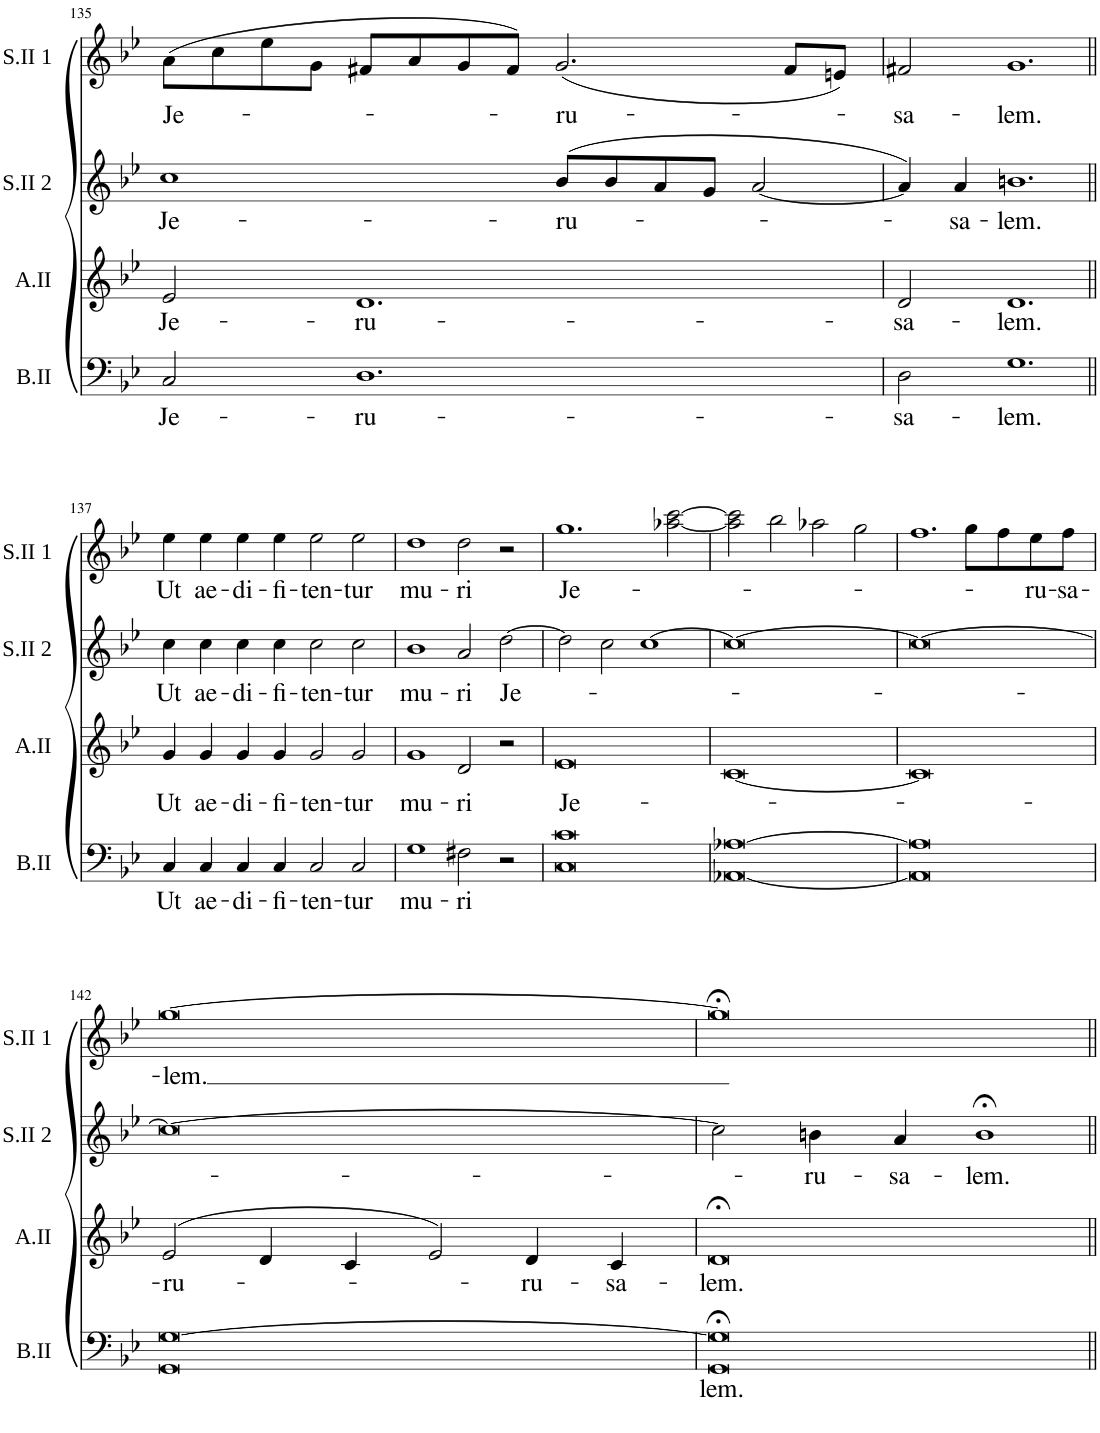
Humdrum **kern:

**kern	**text	**kern	**text	**kern	**text	**kern	**text
*part4	*part4	*part3	*part3	*part2	*part2	*part1	*part1
*staff4	*staff4	*staff3	*staff3	*staff2	*staff2	*staff1	*staff1
*I"Bass II	*	*I"Alto II	*	*I"Soprano II 2	*	*I"Soprano II 1	*
*I'B.II	*	*I'A.II	*	*I'S.II 2	*	*I'S.II 1	*
!!LO:PB:g=z
*clefF4	*	*clefG2	*	*clefG2	*	*clefG2	*
*k[b-e-]	*	*k[b-e-]	*	*k[b-e-]	*	*k[b-e-]	*
*M4/2	*	*M4/2	*	*M4/2	*	*M4/2	*
=135	=135	=135	=135	=135	=135	=135	=135
!	!LO:LY:b	!	!LO:LY:b	!	!LO:LY:b	!	!LO:LY:b
2C/	Je-	2e-/	Je-	1cc	Je-	(8a\L	Je-
.	.	.	.	.	.	8cc\	.
.	.	.	.	.	.	8ee-\	.
.	.	.	.	.	.	8g\J	.
!	!LO:LY:b	!	!LO:LY:b	!	!	!	!
1.D	-ru-	1.d	-ru-	.	.	8f#X/L	.
.	.	.	.	.	.	8a/	.
.	.	.	.	.	.	8g/	.
.	.	.	.	.	.	8f#/J)	.
!	!	!	!	!	!LO:LY:b	!	!LO:LY:b
.	.	.	.	(>8b-/L	-ru-	(2.g/	-ru-
.	.	.	.	8b-/	.	.	.
.	.	.	.	8a/	.	.	.
.	.	.	.	8g/J	.	.	.
.	.	.	.	[2a/	.	.	.
.	.	.	.	.	.	8f#/L	.
.	.	.	.	.	.	8en/J)	.
=136	=136	=136	=136	=136	=136	=136	=136
!	!LO:LY:b	!	!LO:LY:b	!	!	!	!LO:LY:b
2D\	-sa-	2d/	-sa-	4a/])	.	2f#X/	-sa-
!	!	!	!	!	!LO:LY:b	!	!
.	.	.	.	4a/	-sa-	.	.
!	!LO:LY:b	!	!LO:LY:b	!	!LO:LY:b	!	!LO:LY:b
1.G	-lem.	1.d	-lem.	1.bn	-lem.	1.g	-lem.
!!LO:LB:g=z
=137||	=137||	=137||	=137||	=137||	=137||	=137||	=137||
!	!LO:LY:b	!	!LO:LY:b	!	!LO:LY:b	!	!LO:LY:b
4C/	Ut	4g/	Ut	4cc\	Ut	4ee-\	Ut
!	!LO:LY:b	!	!LO:LY:b	!	!LO:LY:b	!	!LO:LY:b
4C/	ae-	4g/	ae-	4cc\	ae-	4ee-\	ae-
!	!LO:LY:b	!	!LO:LY:b	!	!LO:LY:b	!	!LO:LY:b
4C/	-di-	4g/	-di-	4cc\	-di-	4ee-\	-di-
!	!LO:LY:b	!	!LO:LY:b	!	!LO:LY:b	!	!LO:LY:b
4C/	-fi-	4g/	-fi-	4cc\	-fi-	4ee-\	-fi-
!	!LO:LY:b	!	!LO:LY:b	!	!LO:LY:b	!	!LO:LY:b
2C/	-ten-	2g/	-ten-	2cc\	-ten-	2ee-\	-ten-
!	!LO:LY:b	!	!LO:LY:b	!	!LO:LY:b	!	!LO:LY:b
2C/	-tur	2g/	-tur	2cc\	-tur	2ee-\	-tur
=138	=138	=138	=138	=138	=138	=138	=138
!	!LO:LY:b	!	!LO:LY:b	!	!LO:LY:b	!	!LO:LY:b
1G	mu-	1g	mu-	1b-	mu-	1dd	mu-
!	!LO:LY:b	!	!LO:LY:b	!	!LO:LY:b	!	!LO:LY:b
2F#X\	-ri	2d/	-ri	2a/	-ri	2dd\	-ri
!	!	!	!	!	!LO:LY:b	!	!
2r	.	2r	.	[2dd\	Je-	2r	.
=139	=139	=139	=139	=139	=139	=139	=139
!	!	!	!LO:LY:b	!	!	!	!LO:LY:b
0C 0c	.	0e-	Je-	2dd\]	.	1.gg	Je-
.	.	.	.	2cc\	.	.	.
.	.	.	.	[1cc	.	.	.
.	.	.	.	.	.	[2aa-X\ [2ccc\	.
=140	=140	=140	=140	=140	=140	=140	=140
[0AA-X [0A-X	.	[0c	.	0cc_	.	2aa-\] 2ccc\]	.
.	.	.	.	.	.	2bb-\	.
.	.	.	.	.	.	2aa-X\	.
.	.	.	.	.	.	2gg\	.
=141	=141	=141	=141	=141	=141	=141	=141
0AA-] 0A-]	.	0c]	.	0cc_	.	1.ff	.
.	.	.	.	.	.	8gg\L	.
.	.	.	.	.	.	8ff\	.
!	!	!	!	!	!	!	!LO:LY:b
.	.	.	.	.	.	8ee-\	-ru-
!	!	!	!	!	!	!	!LO:LY:b
.	.	.	.	.	.	8ff\J	-sa-
!!LO:LB:g=z
=142	=142	=142	=142	=142	=142	=142	=142
!	!	!	!LO:LY:b	!	!	!	!LO:LY:b
0GG [0G	.	(>2e-/	-ru-	0cc_	.	[0gg	-lem.
.	.	4d/	.	.	.	.	.
.	.	4c/	.	.	.	.	.
.	.	2e-/)	.	.	.	.	.
!	!	!	!LO:LY:b	!	!	!	!
.	.	4d/	-ru-	.	.	.	.
!	!	!	!LO:LY:b	!	!	!	!
.	.	4c/	-sa-	.	.	.	.
=143	=143	=143	=143	=143	=143	=143	=143
!	!LO:LY:b	!	!LO:LY:b	!	!	!	!
0GG;< 0G];<	-lem.	0d;<	-lem.	2cc\]	.	0gg;<]	.
!	!	!	!	!	!LO:LY:b	!	!
.	.	.	.	4bn\	-ru-	.	.
!	!	!	!	!	!LO:LY:b	!	!
.	.	.	.	4a/	-sa-	.	.
!	!	!	!	!	!LO:LY:b	!	!
.	.	.	.	1b;<	-lem.	.	.
=||	=||	=||	=||	=||	=||	=||	=||
*-	*-	*-	*-	*-	*-	*-	*-
